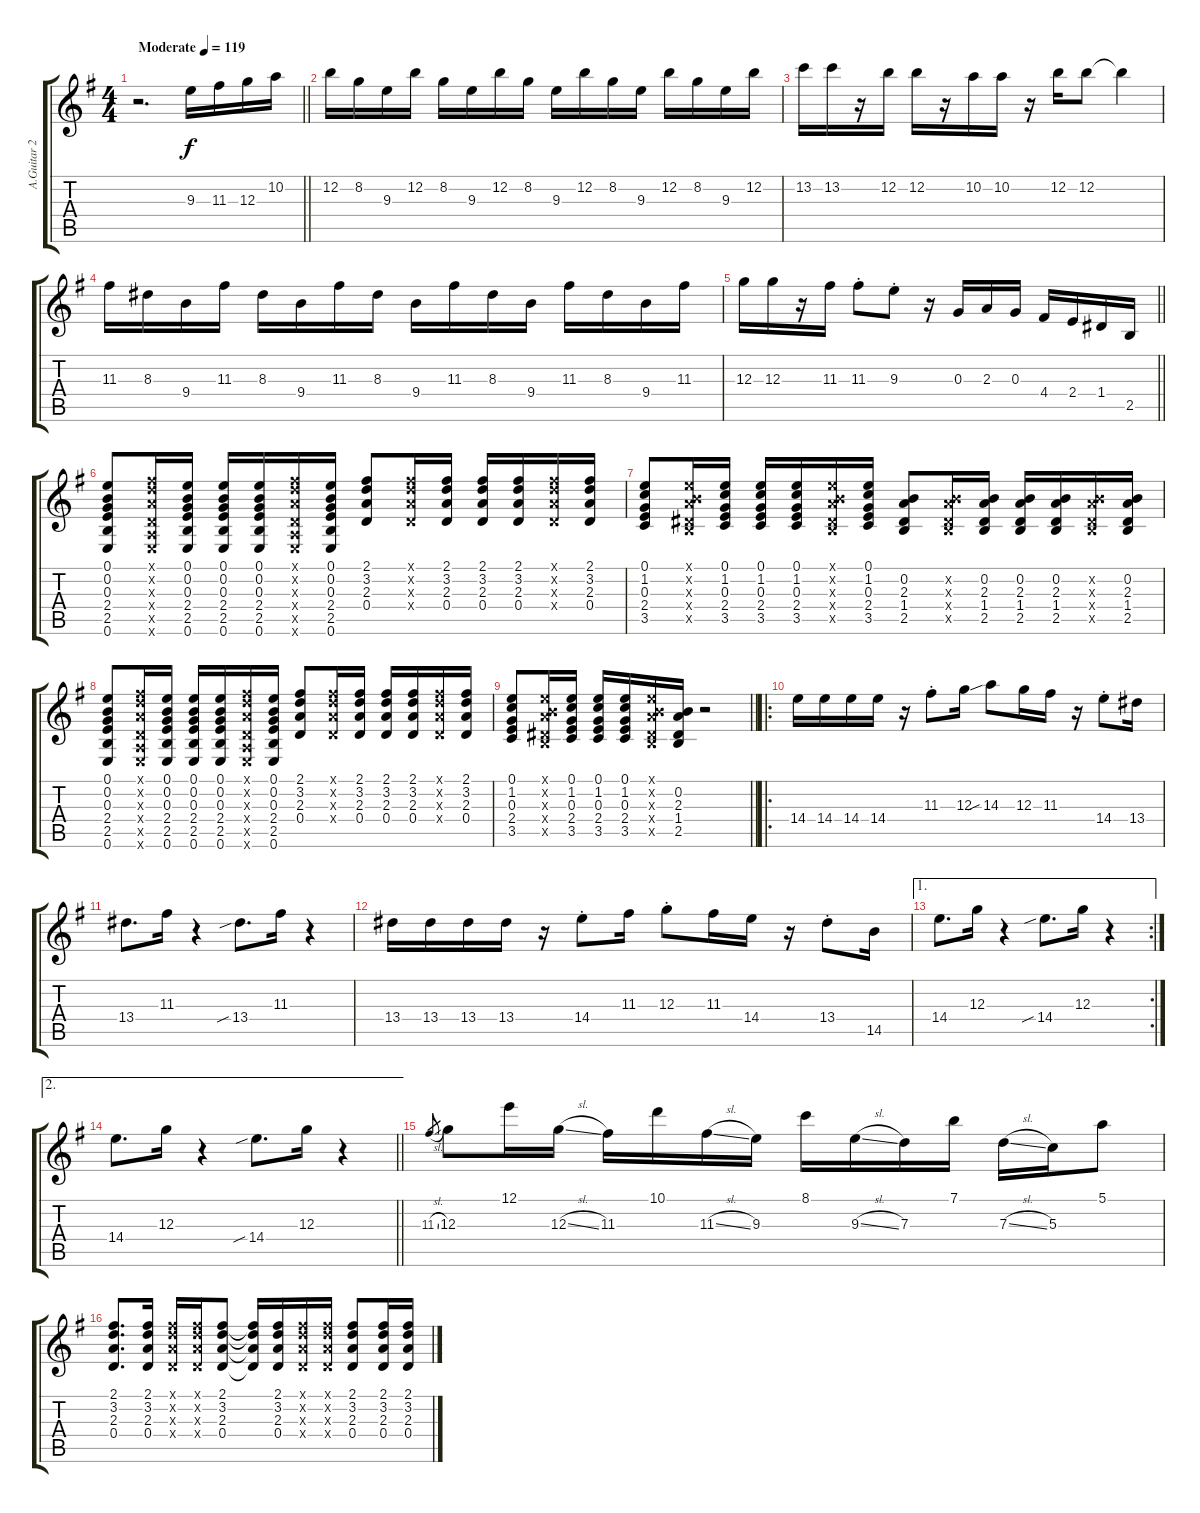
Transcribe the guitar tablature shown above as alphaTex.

\track ("A.Guitar 2" "A.Guitar 2") {instrument acousticguitarsteel}
\staff {score tabs}
\tuning (E4 B3 G3 D3 A2 E2) {hide}
\ts (4 4)
\tempo (119 "Moderate")
\clef g2
\barLineRight lightlight
\ks eminor
r.2{d dy f instrument acousticguitarsteel} 9.3.16 11.3.16 12.3.16 10.2.16 |
12.2.16 8.2.16 9.3.16 12.2.16 8.2.16 9.3.16 12.2.16 8.2.16 9.3.16 12.2.16 8.2.16 9.3.16 12.2.16 8.2.16 9.3.16 12.2.16 |
13.2.16 13.2.16 r.16 12.2.16 12.2.16 r.16 10.2.16 10.2.16 r.16 12.2.16 12.2.8 12.2{t}.4 |
11.3.16 8.3.16 9.4.16 11.3.16 8.3.16 9.4.16 11.3.16 8.3.16 9.4.16 11.3.16 8.3.16 9.4.16 11.3.16 8.3.16 9.4.16 11.3.16 |
\barLineRight lightlight
12.3.16 12.3.16 r.16 11.3.16 11.3{st}.8 9.3{st}.8 r.16 0.3.16 2.3.16 0.3.16 4.4.16 2.4.16 1.4.16 2.5.16 |
(0.1 0.2 0.3 2.4 2.5 0.6).8 (2.1{x} 3.2{x} 2.3{x} 0.4{x} 0.5{x} 0.6{x}).16 (0.1 0.2 0.3 2.4 2.5 0.6).16 (0.1 0.2 0.3 2.4 2.5 0.6).16 (0.1 0.2 0.3 2.4 2.5 0.6).16 (2.1{x} 3.2{x} 2.3{x} 0.4{x} 0.5{x} 0.6{x}).16 (0.1 0.2 0.3 2.4 2.5 0.6).16 (2.1 3.2 2.3 0.4).8 (2.1{x} 3.2{x} 2.3{x} 0.4{x}).16 (2.1 3.2 2.3 0.4).16 (2.1 3.2 2.3 0.4).16 (2.1 3.2 2.3 0.4).16 (2.1{x} 3.2{x} 2.3{x} 0.4{x}).16 (2.1 3.2 2.3 0.4).16 |
(0.1 1.2 0.3 2.4 3.5).8 (0.1{x} 0.2{x} 2.3{x} 1.4{x} 2.5{x}).16 (0.1 1.2 0.3 2.4 3.5).16 (0.1 1.2 0.3 2.4 3.5).16 (0.1 1.2 0.3 2.4 3.5).16 (0.1{x} 0.2{x} 2.3{x} 1.4{x} 2.5{x}).16 (0.1 1.2 0.3 2.4 3.5).16 (0.2 2.3 1.4 2.5).8 (0.2{x} 2.3{x} 1.4{x} 2.5{x}).16 (0.2 2.3 1.4 2.5).16 (0.2 2.3 1.4 2.5).16 (0.2 2.3 1.4 2.5).16 (0.2{x} 2.3{x} 1.4{x} 2.5{x}).16 (0.2 2.3 1.4 2.5).16 |
(0.1 0.2 0.3 2.4 2.5 0.6).8 (2.1{x} 3.2{x} 2.3{x} 0.4{x} 0.5{x} 0.6{x}).16 (0.1 0.2 0.3 2.4 2.5 0.6).16 (0.1 0.2 0.3 2.4 2.5 0.6).16 (0.1 0.2 0.3 2.4 2.5 0.6).16 (2.1{x} 3.2{x} 2.3{x} 0.4{x} 0.5{x} 0.6{x}).16 (0.1 0.2 0.3 2.4 2.5 0.6).16 (2.1 3.2 2.3 0.4).8 (2.1{x} 3.2{x} 2.3{x} 0.4{x}).16 (2.1 3.2 2.3 0.4).16 (2.1 3.2 2.3 0.4).16 (2.1 3.2 2.3 0.4).16 (2.1{x} 3.2{x} 2.3{x} 0.4{x}).16 (2.1 3.2 2.3 0.4).16 |
\barLineRight lightlight
(0.1 1.2 0.3 2.4 3.5).8 (0.1{x} 0.2{x} 2.3{x} 1.4{x} 2.5{x}).16 (0.1 1.2 0.3 2.4 3.5).16 (0.1 1.2 0.3 2.4 3.5).16 (0.1 1.2 0.3 2.4 3.5).16 (0.1{x} 0.2{x} 2.3{x} 1.4{x} 2.5{x}).16 (0.2 2.3 1.4 2.5).16 r.2 |
\ro
14.4.16 14.4.16 14.4.16 14.4.16 r.16 11.3{st}.8 12.3.16 14.3{sib}.8 12.3.16 11.3.16 r.16 14.4{st}.8 13.4.16 |
13.4.8{d} 11.3.16 r.4 13.4{sib}.8{d} 11.3.16 r.4 |
13.4.16 13.4.16 13.4.16 13.4.16 r.16 14.4{st}.8 11.3.16 12.3{st}.8 11.3.16 14.4.16 r.16 13.4{st}.8 14.5.16 |
\ae 1
\rc 2
14.4.8{d} 12.3.16 r.4 14.4{sib}.8{d} 12.3.16 r.4 |
\ae 2
\barLineRight lightlight
14.4.8{d} 12.3.16 r.4 14.4{sib}.8{d} 12.3.16 r.4 |
11.3{sl}.8{gr} 12.3.8 12.1.16 12.3{sl}.16 11.3.16 10.1.16 11.3{sl}.16 9.3.16 8.1.16 9.3{sl}.16 7.3.16 7.1.16 7.3{sl}.16 5.3.16 5.1.8 |
(2.1 3.2 2.3 0.4).8{d volume 10} (2.1 3.2 2.3 0.4).16 (2.1{x} 3.2{x} 2.3{x} 0.4{x}).16 (2.1{x} 3.2{x} 2.3{x} 0.4{x}).16 (2.1 3.2 2.3 0.4).8 (2.1{t} 3.2{t} 2.3{t} 0.4{t}).16 (2.1 3.2 2.3 0.4).16 (2.1{x} 3.2{x} 2.3{x} 0.4{x}).16 (2.1{x} 3.2{x} 2.3{x} 0.4{x}).16 (2.1 3.2 2.3 0.4).8 (2.1 3.2 2.3 0.4).16 (2.1 3.2 2.3 0.4).16
